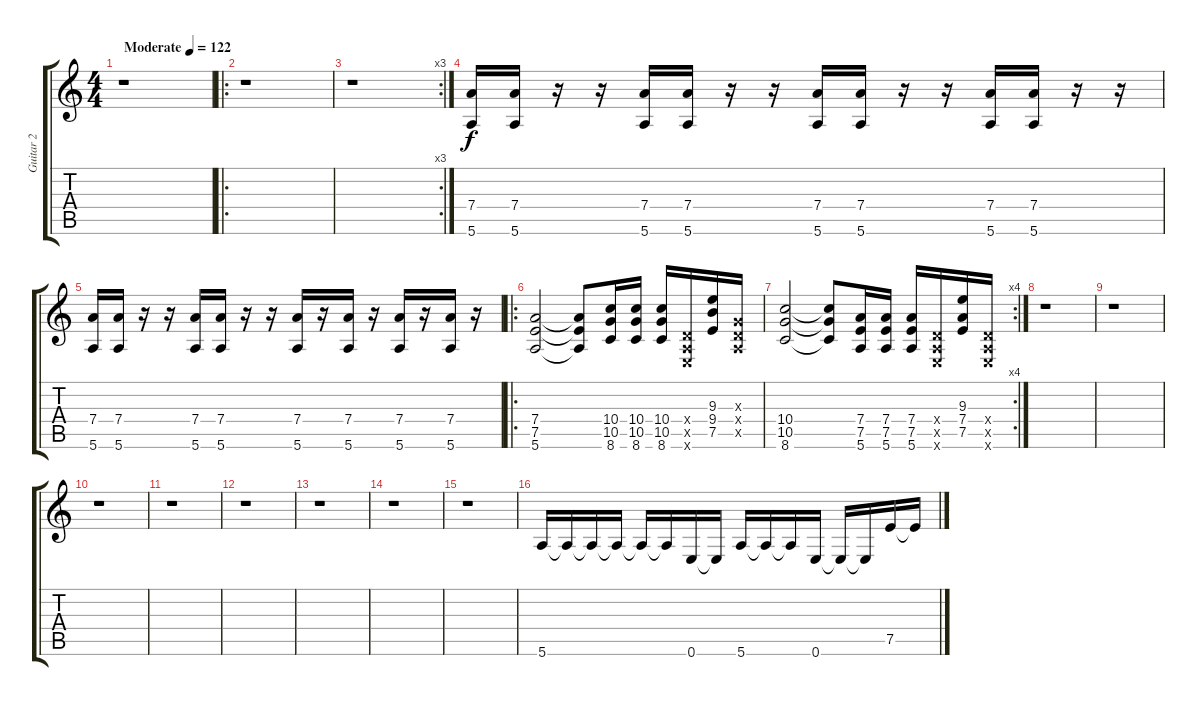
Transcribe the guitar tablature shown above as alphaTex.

\track ("Guitar 2" "Guitar 2") {instrument distortionguitar}
\staff {score tabs}
\tuning (E4 B3 G3 D3 A2 E2) {hide}
\ts (4 4)
\tempo (122 "Moderate")
\clef g2
\ks c
r.1{dy f instrument distortionguitar} |
\ro
r.1 |
\rc 3
r.1 |
(7.4 5.6).16 (7.4 5.6).16 r.16 r.16 (7.4 5.6).16 (7.4 5.6).16 r.16 r.16 (7.4 5.6).16 (7.4 5.6).16 r.16 r.16 (7.4 5.6).16 (7.4 5.6).16 r.16 r.16 |
(7.4 5.6).16 (7.4 5.6).16 r.16 r.16 (7.4 5.6).16 (7.4 5.6).16 r.16 r.16 (7.4 5.6).16 r.16 (7.4 5.6).16 r.16 (7.4 5.6).16 r.16 (7.4 5.6).16 r.16 |
\ro
(7.4 7.5 5.6).2 (7.4{t} 7.5{t} 5.6{t}).8 (10.4 10.5 8.6).16 (10.4 10.5 8.6).16 (10.4 10.5 8.6).16 (0.4{x} 0.5{x} 0.6{x}).16 (9.3 9.4 7.5).16 (0.3{x} 0.4{x} 0.5{x}).16 |
\rc 4
(10.4 10.5 8.6).2 (10.4{t} 10.5{t} 8.6{t}).8 (7.4 7.5 5.6).16 (7.4 7.5 5.6).16 (7.4 7.5 5.6).16 (0.4{x} 0.5{x} 0.6{x}).16 (9.3 7.4 7.5).16 (0.4{x} 0.5{x} 0.6{x}).16 |
r.1 |
r.1 |
r.1 |
r.1 |
r.1 |
r.1 |
r.1 |
r.1 |
5.6.16 5.6{t}.16 5.6{t}.16 5.6{t}.16 5.6{t}.16 5.6{t}.16 0.6.16 0.6{t}.16 5.6.16 5.6{t}.16 5.6{t}.16 0.6.16 0.6{t}.16 0.6{t}.16 7.5.16 7.5{t}.16
